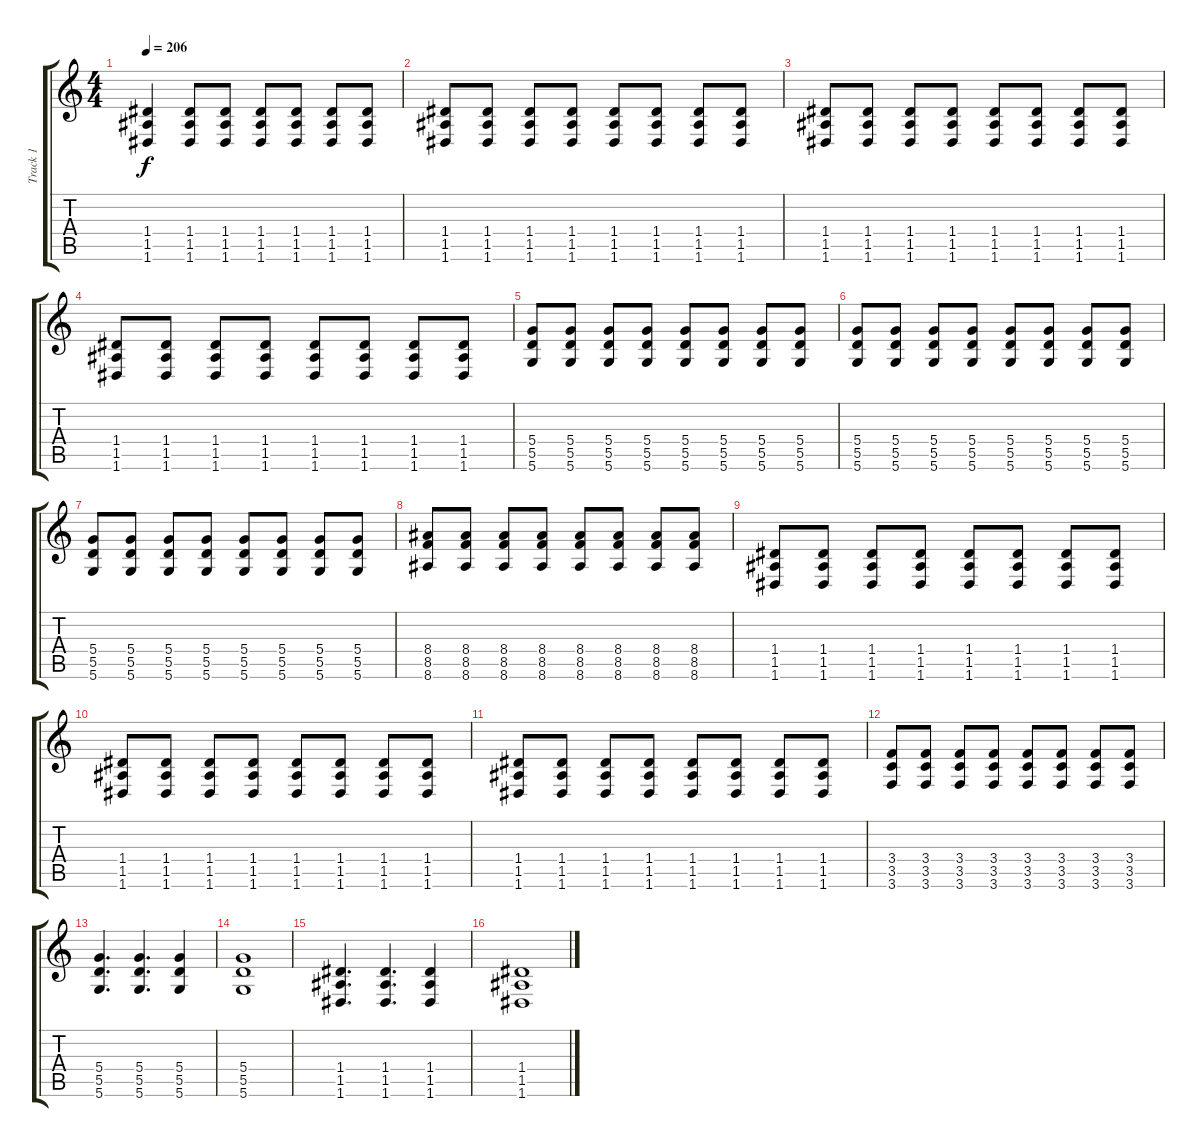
\track ("Track 1" "Track 1") {instrument distortionguitar}
\staff {score tabs}
\tuning (E4 B3 G3 D3 A2 D2) {hide}
\ts (4 4)
\tempo 206
\clef g2
\ks c
(1.4 1.5 1.6).4{dy f} (1.4 1.5 1.6).8 (1.4 1.5 1.6).8 (1.4 1.5 1.6).8 (1.4 1.5 1.6).8 (1.4 1.5 1.6).8 (1.4 1.5 1.6).8 |
(1.4 1.5 1.6).8 (1.4 1.5 1.6).8 (1.4 1.5 1.6).8 (1.4 1.5 1.6).8 (1.4 1.5 1.6).8 (1.4 1.5 1.6).8 (1.4 1.5 1.6).8 (1.4 1.5 1.6).8 |
(1.4 1.5 1.6).8 (1.4 1.5 1.6).8 (1.4 1.5 1.6).8 (1.4 1.5 1.6).8 (1.4 1.5 1.6).8 (1.4 1.5 1.6).8 (1.4 1.5 1.6).8 (1.4 1.5 1.6).8 |
(1.4 1.5 1.6).8 (1.4 1.5 1.6).8 (1.4 1.5 1.6).8 (1.4 1.5 1.6).8 (1.4 1.5 1.6).8 (1.4 1.5 1.6).8 (1.4 1.5 1.6).8 (1.4 1.5 1.6).8 |
(5.4 5.5 5.6).8 (5.4 5.5 5.6).8 (5.4 5.5 5.6).8 (5.4 5.5 5.6).8 (5.4 5.5 5.6).8 (5.4 5.5 5.6).8 (5.4 5.5 5.6).8 (5.4 5.5 5.6).8 |
(5.4 5.5 5.6).8 (5.4 5.5 5.6).8 (5.4 5.5 5.6).8 (5.4 5.5 5.6).8 (5.4 5.5 5.6).8 (5.4 5.5 5.6).8 (5.4 5.5 5.6).8 (5.4 5.5 5.6).8 |
(5.4 5.5 5.6).8 (5.4 5.5 5.6).8 (5.4 5.5 5.6).8 (5.4 5.5 5.6).8 (5.4 5.5 5.6).8 (5.4 5.5 5.6).8 (5.4 5.5 5.6).8 (5.4 5.5 5.6).8 |
(8.4 8.5 8.6).8 (8.4 8.5 8.6).8 (8.4 8.5 8.6).8 (8.4 8.5 8.6).8 (8.4 8.5 8.6).8 (8.4 8.5 8.6).8 (8.4 8.5 8.6).8 (8.4 8.5 8.6).8 |
(1.4 1.5 1.6).8 (1.4 1.5 1.6).8 (1.4 1.5 1.6).8 (1.4 1.5 1.6).8 (1.4 1.5 1.6).8 (1.4 1.5 1.6).8 (1.4 1.5 1.6).8 (1.4 1.5 1.6).8 |
(1.4 1.5 1.6).8 (1.4 1.5 1.6).8 (1.4 1.5 1.6).8 (1.4 1.5 1.6).8 (1.4 1.5 1.6).8 (1.4 1.5 1.6).8 (1.4 1.5 1.6).8 (1.4 1.5 1.6).8 |
(1.4 1.5 1.6).8 (1.4 1.5 1.6).8 (1.4 1.5 1.6).8 (1.4 1.5 1.6).8 (1.4 1.5 1.6).8 (1.4 1.5 1.6).8 (1.4 1.5 1.6).8 (1.4 1.5 1.6).8 |
(3.4 3.5 3.6).8 (3.4 3.5 3.6).8 (3.4 3.5 3.6).8 (3.4 3.5 3.6).8 (3.4 3.5 3.6).8 (3.4 3.5 3.6).8 (3.4 3.5 3.6).8 (3.4 3.5 3.6).8 |
(5.4 5.5 5.6).4{d} (5.4 5.5 5.6).4{d} (5.4 5.5 5.6).4 |
(5.4 5.5 5.6).1 |
(1.4 1.5 1.6).4{d} (1.4 1.5 1.6).4{d} (1.4 1.5 1.6).4 |
(1.4 1.5 1.6).1
